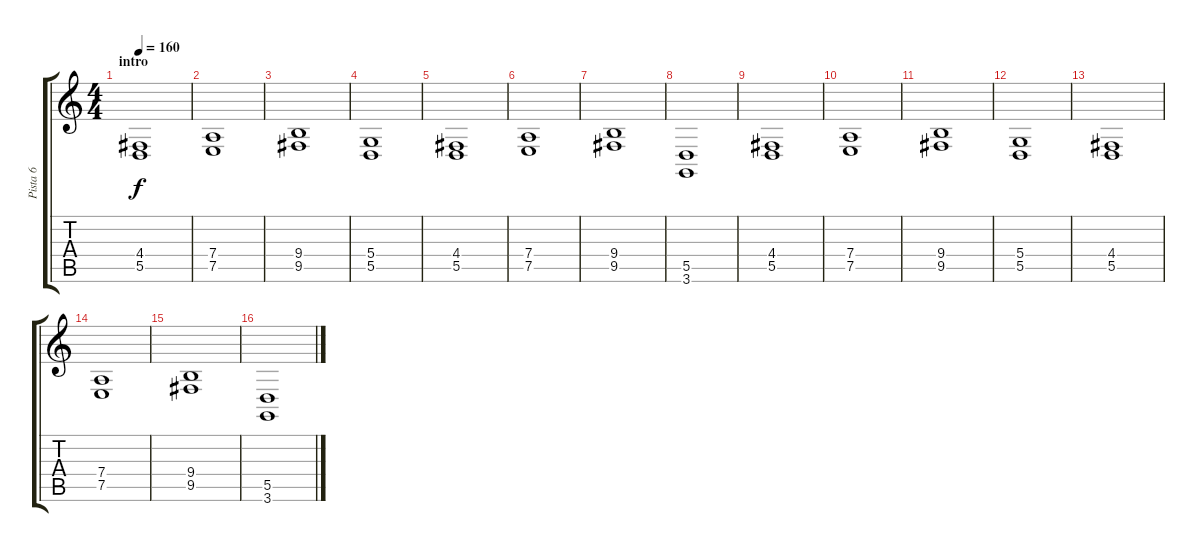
\track ("Pista 6" "Pista 6") {instrument voiceoohs}
\staff {score tabs}
\tuning (E4 B3 G3 D3 A2 E2) {hide}
\ts (4 4)
\section ("" "intro")
\tempo 160
\clef g2
\ks c
(4.4 5.5).1{dy f instrument voiceoohs} |
(7.4 7.5).1 |
(9.4 9.5).1 |
(5.4 5.5).1 |
(4.4 5.5).1 |
(7.4 7.5).1 |
(9.4 9.5).1 |
(5.5 3.6).1 |
(4.4 5.5).1 |
(7.4 7.5).1 |
(9.4 9.5).1 |
(5.4 5.5).1 |
(4.4 5.5).1 |
(7.4 7.5).1 |
(9.4 9.5).1 |
(5.5 3.6).1
